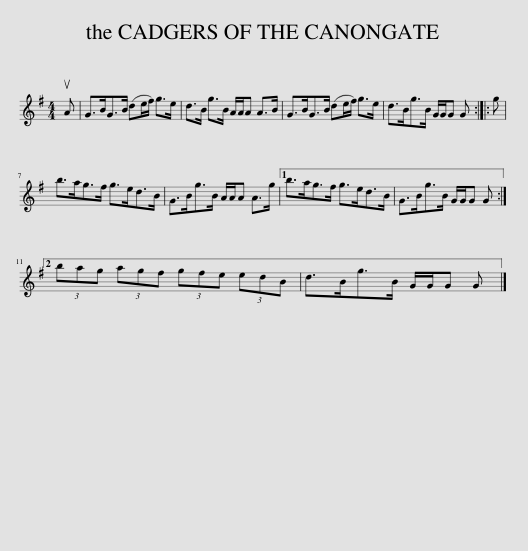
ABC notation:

X:1
L:1/8
M:4/4
I:linebreak $
K:G
V:1 treble
V:1
 uA | G>BG>B (de/f/) g>e | d>B g>B A/A/A A>B | G>BG>B (de/f/) g>e | d>Bg>B G/G/G G :: %5
 g |$ b>ag>f g>ed>B | G>Bg>B A/A/A A>g |1 b>ag>f g>ed>B | G>Bg>B G/G/G G :|2$ %10
 (3bag (3agf (3gfe (3edB | d>Bg>B G/G/G G |] %12
